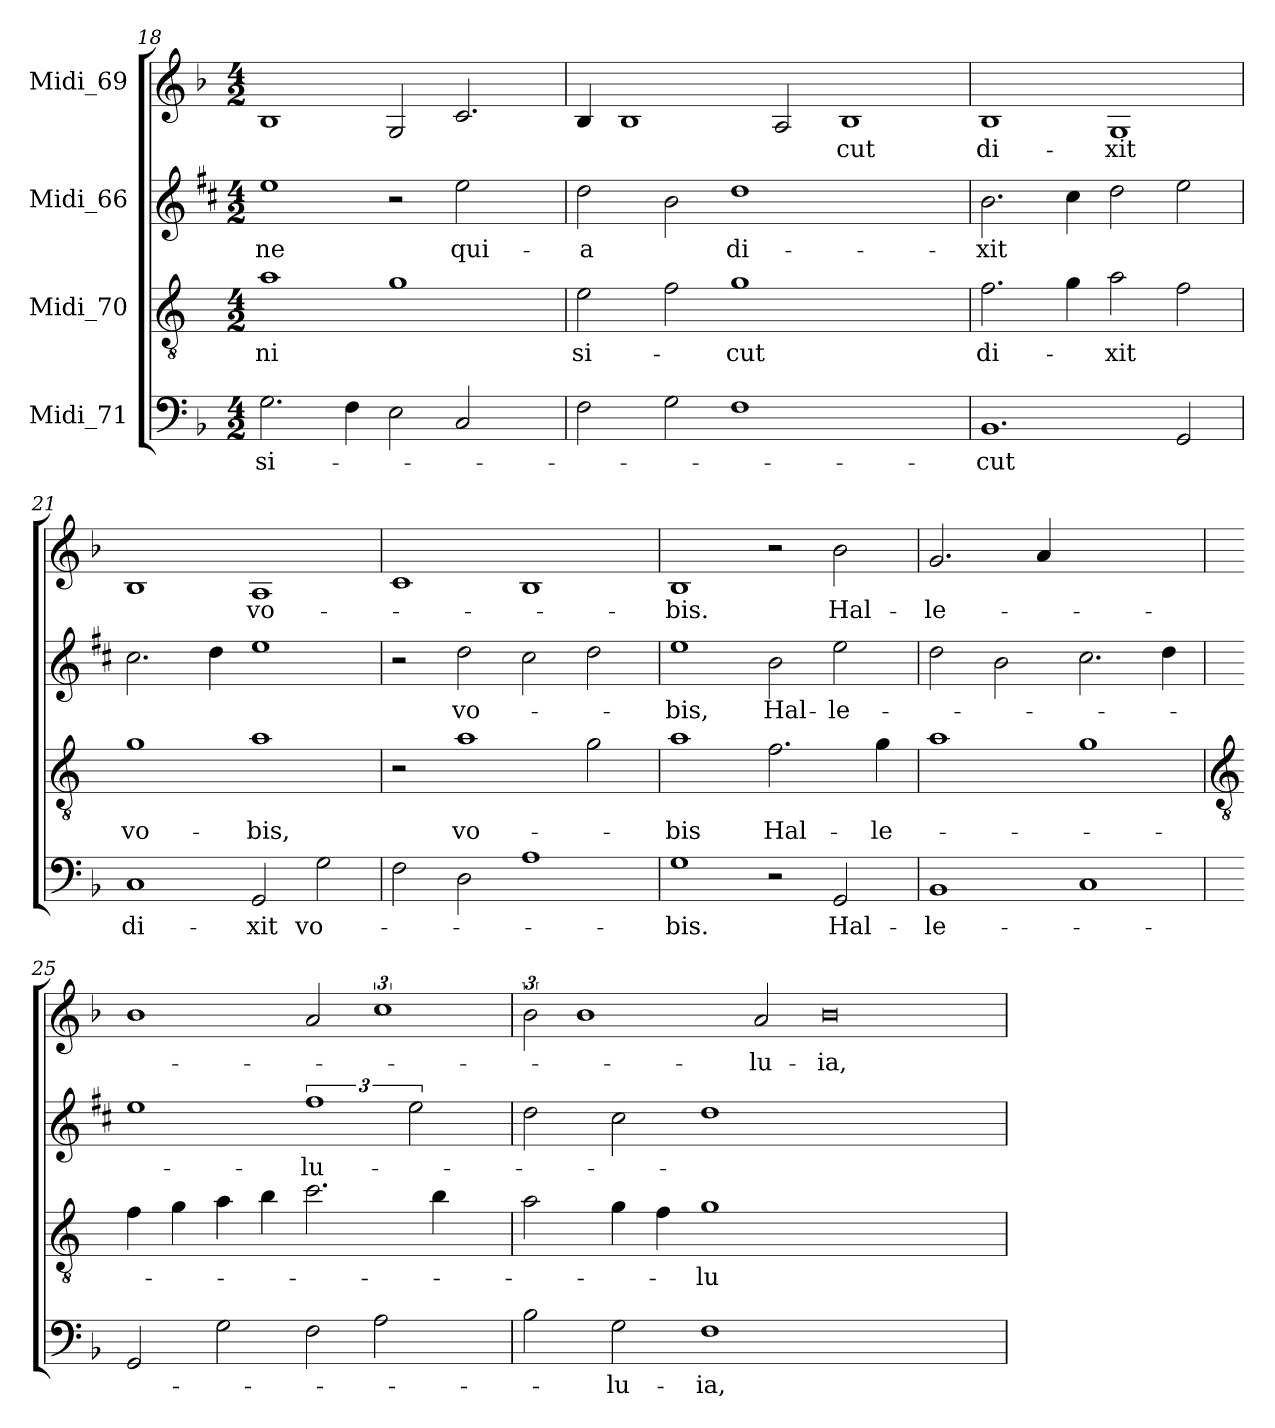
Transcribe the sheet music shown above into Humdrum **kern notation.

**kern	**text	**kern	**text	**kern	**text	**kern	**text
*part4	*part4	*part3	*part3	*part2	*part2	*part1	*part1
*staff4	*staff4	*staff3	*staff3	*staff2	*staff2	*staff1	*staff1
*I"Midi_71	*	*I"Midi_70	*	*I"Midi_66	*	*I"Midi_69	*
!!LO:LB:g=z
*clefF4	*	*clefGv2	*	*clefG2	*	*clefG2	*
*	*	*ITrd4c7	*	*ITrd5c9	*	*	*
*k[b-]	*	*k[b-]	*	*k[b-]	*	*k[b-]	*
*F:	*	*F:	*	*F:	*	*F:	*
*M4/2	*	*M4/2	*	*M4/2	*	*M4/2	*
=18	=18	=18	=18	=18	=18	=18	=18
!	!LO:LY:b	!	!LO:LY:b	!	!LO:LY:b	!	!
2.G	si-	1d	-ni	1g	-ne	1B-	.
4F	.	.	.	.	.	.	.
2E	.	1c	.	2r	.	2G	.
!	!	!	!	!	!LO:LY:b	!	!
2C	.	.	.	2g	qui-	2.c	.
4ryy	.	4ryy	.	4ryy	.	.	.
=19	=19	=19	=19	=19	=19	=19	=19
!	!	!	!LO:LY:b	!	!LO:LY:b	!	!
2F	.	2A	si-	2f	-a	4B-	.
.	.	.	.	.	.	1B-	.
2G	.	2B-	.	2d	.	.	.
!	!	!	!LO:LY:b	!	!LO:LY:b	!	!
1F	.	1c	-cut	1f	di-	.	.
.	.	.	.	.	.	2A	.
!	!	!	!	!	!	!	!LO:LY:b
.	.	.	.	.	.	1B-	-cut
2.ryy	.	2.ryy	.	2.ryy	.	.	.
=20	=20	=20	=20	=20	=20	=20	=20
!	!LO:LY:b	!	!LO:LY:b	!	!LO:LY:b	!	!LO:LY:b
1.BB-	-cut	2.B-	di-	2.d	-xit	1B-	di-
.	.	4c	.	4e	.	.	.
!	!	!	!LO:LY:b	!	!	!	!LO:LY:b
.	.	2d	-xit	2f	.	1G	-xit
2GG	.	2B-	.	2g	.	.	.
=21	=21	=21	=21	=21	=21	=21	=21
!	!LO:LY:b	!	!LO:LY:b	!	!	!	!
1C	di-	1c	vo-	2.e	.	1B-	.
.	.	.	.	4f	.	.	.
!	!LO:LY:b	!	!LO:LY:b	!	!	!	!LO:LY:b
2GG	-xit	1d	-bis,	1g	.	1A	vo-
!	!LO:LY:b	!	!	!	!	!	!
2G	vo-	.	.	.	.	.	.
=22	=22	=22	=22	=22	=22	=22	=22
2F	.	2r	.	2r	.	1c	.
!	!	!	!LO:LY:b	!	!LO:LY:b	!	!
2D	.	1d	vo-	2f	vo-	.	.
1A	.	.	.	2e	.	1B-	.
.	.	2c	.	2f	.	.	.
=23	=23	=23	=23	=23	=23	=23	=23
!	!LO:LY:b	!	!LO:LY:b	!	!LO:LY:b	!	!LO:LY:b
1G	-bis.	1d	-bis	1g	-bis,	1B-	-bis.
!	!	!	!LO:LY:b	!	!LO:LY:b	!	!
2r	.	2.B-	Hal-	2d	Hal-	2r	.
!	!LO:LY:b	!	!	!	!LO:LY:b	!	!LO:LY:b
2GG	Hal-	.	.	2g	-le-	2b-	Hal-
!	!	!	!LO:LY:b	!	!	!	!
.	.	4c	-le-	.	.	.	.
=24	=24	=24	=24	=24	=24	=24	=24
!	!LO:LY:b	!	!	!	!	!	!LO:LY:b
1BB-	-le-	1d	.	2f	.	2.g	-le-
.	.	.	.	2d	.	.	.
.	.	.	.	.	.	4a	.
1C	.	1c	.	2.e	.	1ryy	.
.	.	.	.	4f	.	.	.
!!LO:LB:g=z
=25	=25	=25	=25	=25	=25	=25	=25
*	*	*clefGv2	*	*	*	*	*
2GG	.	4B-	.	1g	.	1b-	.
.	.	4c	.	.	.	.	.
2G	.	4d	.	.	.	.	.
.	.	4e	.	.	.	.	.
!	!	!	!	!	!LO:LY:b	!	!
2F	.	2.f	.	3%2a	-lu-	2a	.
2A	.	.	.	.	.	3%2cc	.
.	.	.	.	3g	.	.	.
.	.	4e	.	.	.	.	.
6ryy	.	6ryy	.	6ryy	.	.	.
=26	=26	=26	=26	=26	=26	=26	=26
2B-	.	2d	.	2f	.	3b-	.
.	.	.	.	.	.	1b-	.
!	!LO:LY:b	!	!	!	!	!	!
2G	-lu-	4c	.	2e	.	.	.
.	.	4B-	.	.	.	.	.
!	!LO:LY:b	!	!LO:LY:b	!	!	!	!
1F	-ia,	1c	-lu-	1f	.	.	.
!	!	!	!	!	!	!	!LO:LY:b
.	.	.	.	.	.	2a	-lu-
!	!	!	!	!	!	!	!LO:LY:b
.	.	.	.	.	.	0b-	-ia,
6%11ryy	.	6%11ryy	.	6%11ryy	.	.	.
=	=	=	=	=	=	=	=
*-	*-	*-	*-	*-	*-	*-	*-
